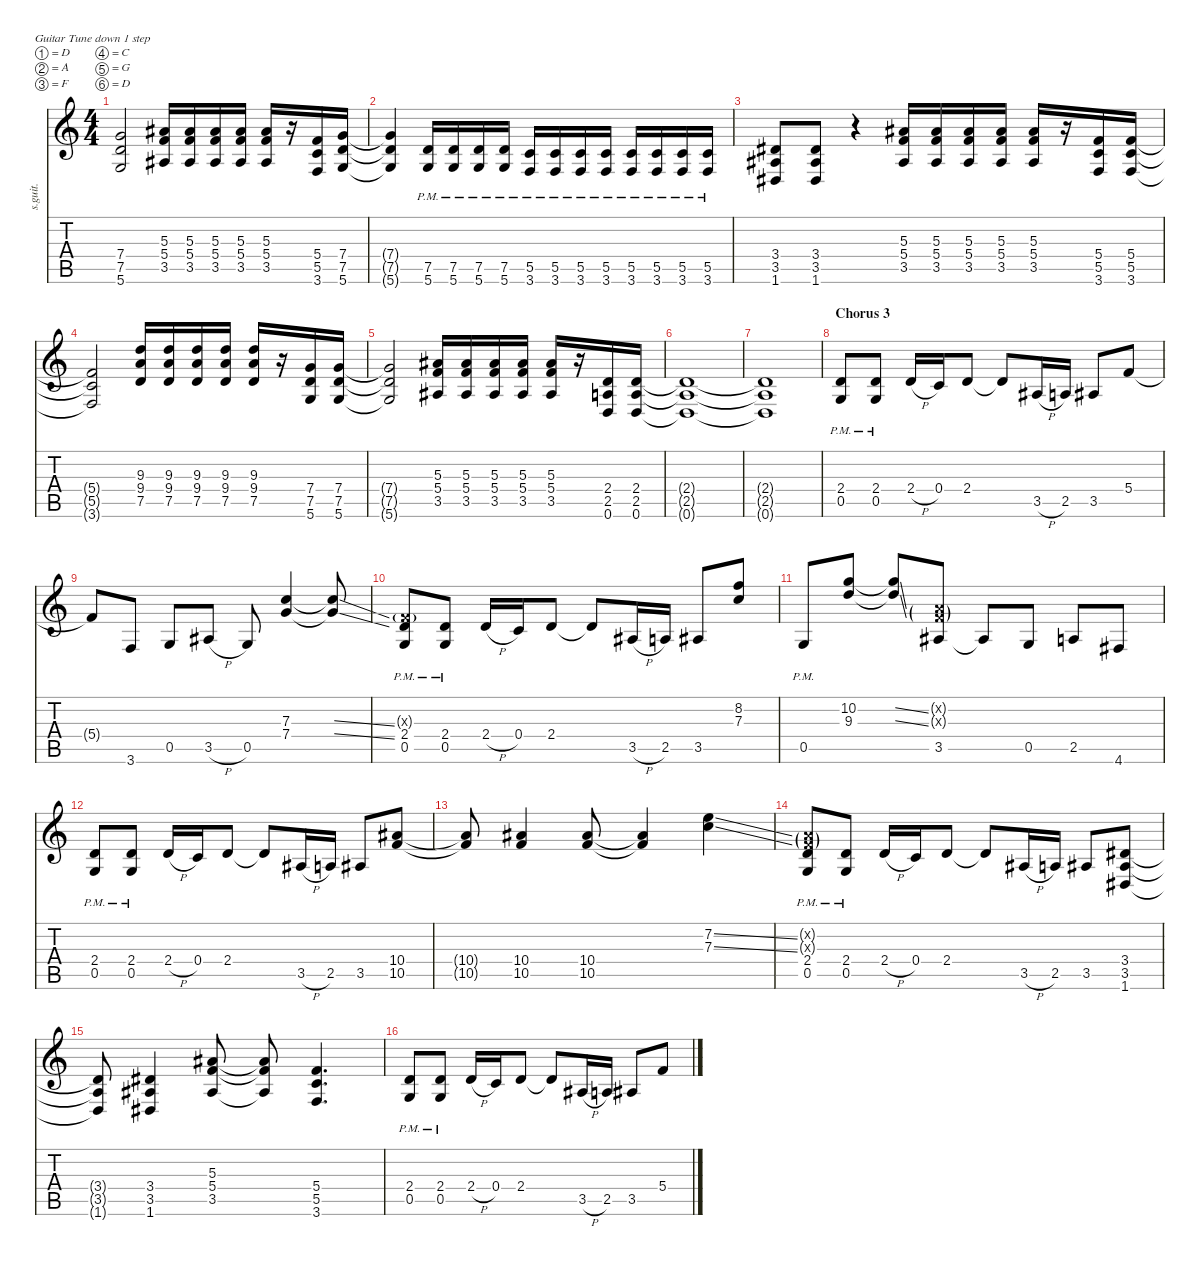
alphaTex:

\defaultSystemsLayout 4
\hideDynamics
\bracketExtendMode nobrackets
\track ("Aether - Rhythm" "s.guit.") {instrument distortionguitar}
\staff {score tabs}
\tuning (D4 A3 F3 C3 G2 D2)
\ts (4 4)
\tempo (88 hide)
\clef g2
\ks c
(7.4{t} 7.5{t} 5.6{t}).2{dy f} (5.3{acc #} 5.4 3.5{acc #}).16 (5.3{acc #} 5.4 3.5{acc #}).16 (5.3{acc #} 5.4 3.5{acc #}).16 (5.3{acc #} 5.4 3.5{acc #}).16 (5.3{acc #} 5.4 3.5{acc #}).16 r.16 (5.4 5.5 3.6).16 (7.4 7.5 5.6).16 |
(7.4{t} 7.5{t} 5.6{t}).4 (7.5{pm} 5.6{pm}).16 (7.5{pm} 5.6{pm}).16 (7.5{pm} 5.6{pm}).16 (7.5{pm} 5.6{pm}).16 (5.5{pm} 3.6{pm}).16 (5.5{pm} 3.6{pm}).16 (5.5{pm} 3.6{pm}).16 (5.5{pm} 3.6{pm}).16 (5.5{pm} 3.6{pm}).16 (5.5{pm} 3.6{pm}).16 (5.5{pm} 3.6{pm}).16 (5.5{pm} 3.6{pm}).16 |
(3.4{acc #} 3.5{acc #} 1.6{acc #}).8 (3.4{acc #} 3.5{acc #} 1.6{acc #}).8 r.4 (5.3{acc #} 5.4 3.5{acc #}).16 (5.3{acc #} 5.4 3.5{acc #}).16 (5.3{acc #} 5.4 3.5{acc #}).16 (5.3{acc #} 5.4 3.5{acc #}).16 (5.3{acc #} 5.4 3.5{acc #}).16 r.16 (5.4 5.5 3.6).16 (5.4 5.5 3.6).16 |
(5.4{t} 5.5{t} 3.6{t}).2 (9.3 9.4 7.5).16 (9.3 9.4 7.5).16 (9.3 9.4 7.5).16 (9.3 9.4 7.5).16 (9.3 9.4 7.5).16 r.16 (7.4 7.5 5.6).16 (7.4 7.5 5.6).16 |
(7.4{t} 7.5{t} 5.6{t}).2 (5.3{acc #} 5.4 3.5{acc #}).16 (5.3{acc #} 5.4 3.5{acc #}).16 (5.3{acc #} 5.4 3.5{acc #}).16 (5.3{acc #} 5.4 3.5{acc #}).16 (5.3{acc #} 5.4 3.5{acc #}).16 r.16 (2.4 2.5 0.6).16 (2.4 2.5 0.6).16 |
(2.4{t} 2.5{t} 0.6{t}).1 |
(2.4{t} 2.5{t} 0.6{t}).1 |
\section ("" "Chorus 3")
(2.4{pm} 0.5{pm}).8 (2.4{pm} 0.5{pm}).8 2.4{h}.16 0.4.16 2.4.8 2.4{t}.8 3.5{h acc #}.16 2.5.16 3.5{acc #}.8 5.4.8 |
5.4{t}.8 3.6.8 0.5.8 3.5{h acc #}.8 0.5.8 (7.3 7.4).4 (7.3{ss t} 7.4{ss t}).8 |
(0.3{g pm x} 2.4{pm} 0.5{pm}).8 (2.4{pm} 0.5{pm}).8 2.4{h}.16 0.4.16 2.4.8 2.4{t}.8 3.5{h acc #}.16 2.5.16 3.5{acc #}.8 (8.2 7.3).8 |
0.5{pm}.8 (10.2 9.3).8 (10.2{ss t} 9.3{ss t}).8 (0.2{g x} 0.3{g x} 3.5{acc #}).8 3.5{t acc #}.8 0.5.8 2.5.8 4.6{acc #}.8 |
(2.4{pm} 0.5{pm}).8 (2.4{pm} 0.5{pm}).8 2.4{h}.16 0.4.16 2.4.8 2.4{t}.8 3.5{h acc #}.16 2.5.16 3.5{acc #}.8 (10.4{acc #} 10.5).8 |
(10.4{t acc #} 10.5{t}).8 (10.4{acc #} 10.5).4 (10.4{acc #} 10.5).8 (10.4{t acc #} 10.5{t}).4 (7.2{ss} 7.3{ss}).4 |
(0.2{g pm x} 0.3{g pm x} 2.4{pm} 0.5{pm}).8 (2.4{pm} 0.5{pm}).8 2.4{h}.16 0.4.16 2.4.8 2.4{t}.8 3.5{h acc #}.16 2.5.16 3.5{acc #}.8 (3.4{acc #} 3.5{acc #} 1.6{acc #}).8 |
(3.4{t acc #} 3.5{t acc #} 1.6{t acc #}).8 (3.4{acc #} 3.5{acc #} 1.6{acc #}).4 (5.3{acc #} 5.4 3.5{acc #}).8 (5.3{t acc #} 5.4{t} 3.5{t acc #}).8 (5.4 5.5 3.6).4{d} |
(2.4{pm} 0.5{pm}).8 (2.4{pm} 0.5{pm}).8 2.4{h}.16 0.4.16 2.4.8 2.4{t}.8 3.5{h acc #}.16 2.5.16 3.5{acc #}.8 5.4.8
